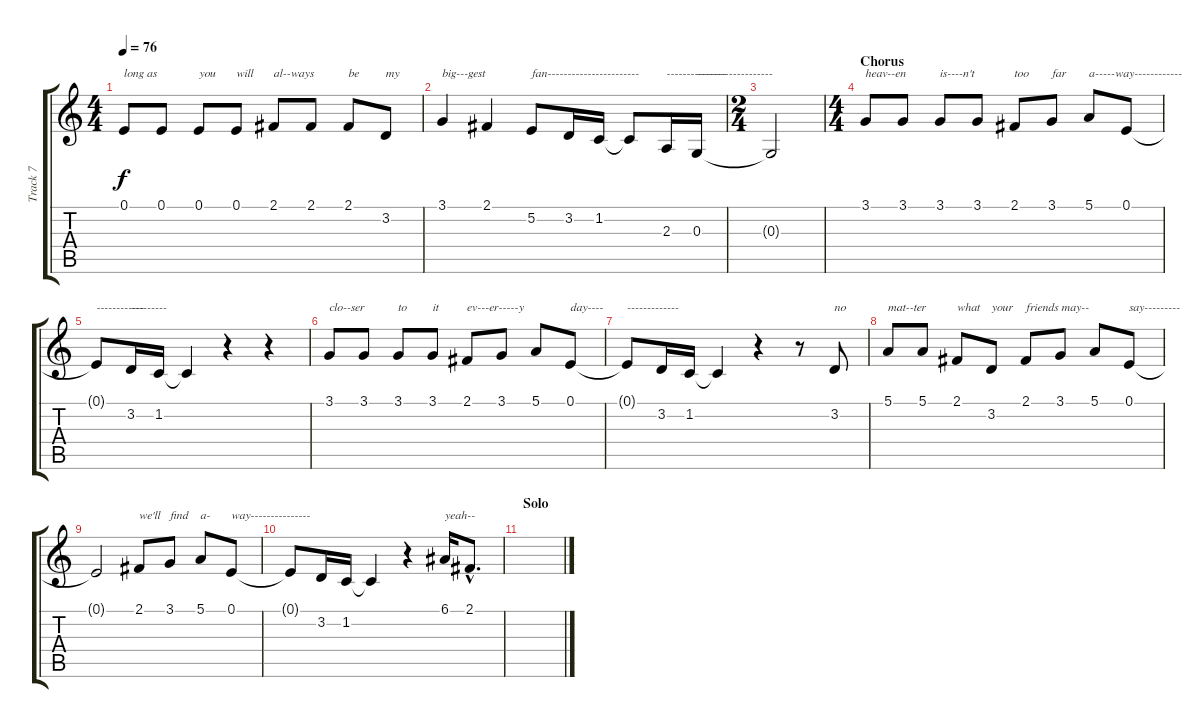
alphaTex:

\track ("Track 7" "Track 7") {instrument lead6voice}
\staff {score tabs}
\tuning (E4 B3 G3 D3 A2 E2) {hide}
\ts (4 4)
\tempo 76
\clef g2
\ks c
0.1.8{txt "long as " dy f} 0.1.8 0.1.8{txt "you"} 0.1.8{txt "will"} 2.1.8{txt "al--ways"} 2.1.8 2.1.8{txt "be"} 3.2.8{txt "my"} |
3.1.4{txt "big---gest"} 2.1.4 5.2.8{txt "fan-----------------------"} 3.2.16 1.2.16 1.2{t}.8 2.3.16{txt "---------------"} 0.3.16{txt "-------------------"} |
\ts (2 4)
0.3{t}.2 |
\ts (4 4)
\section ("" "Chorus")
3.1.8{txt "heav--en"} 3.1.8 3.1.8{txt "is----n't"} 3.1.8 2.1.8{txt "too"} 3.1.8{txt "far"} 5.1.8{txt "a-----way------------"} 0.1.8 |
0.1{t}.8{txt "------------"} 3.2.16{txt "---------"} 1.2.16 1.2{t}.4 r.4 r.4 |
3.1.8{txt "clo--ser"} 3.1.8 3.1.8{txt "to"} 3.1.8{txt "it"} 2.1.8{txt "ev---er-----y"} 3.1.8 5.1.8 0.1.8{txt "day----"} |
0.1{t}.8{txt "-------------"} 3.2.16 1.2.16 1.2{t}.4 r.4 r.8 3.2.8{txt "no"} |
5.1.8{txt "mat--ter"} 5.1.8 2.1.8{txt "what"} 3.2.8{txt "your"} 2.1.8{txt "friends may--"} 3.1.8 5.1.8 0.1.8{txt "say---------"} |
0.1{t}.2 2.1.8{txt "we'll"} 3.1.8{txt "find "} 5.1.8{txt "a-"} 0.1.8{txt "way---------------"} |
0.1{t}.8 3.2.16 1.2.16 1.2{t}.4 r.4 6.1.16{txt "yeah--"} 2.1{hac}.8{d} |
\section ("" "Solo")
